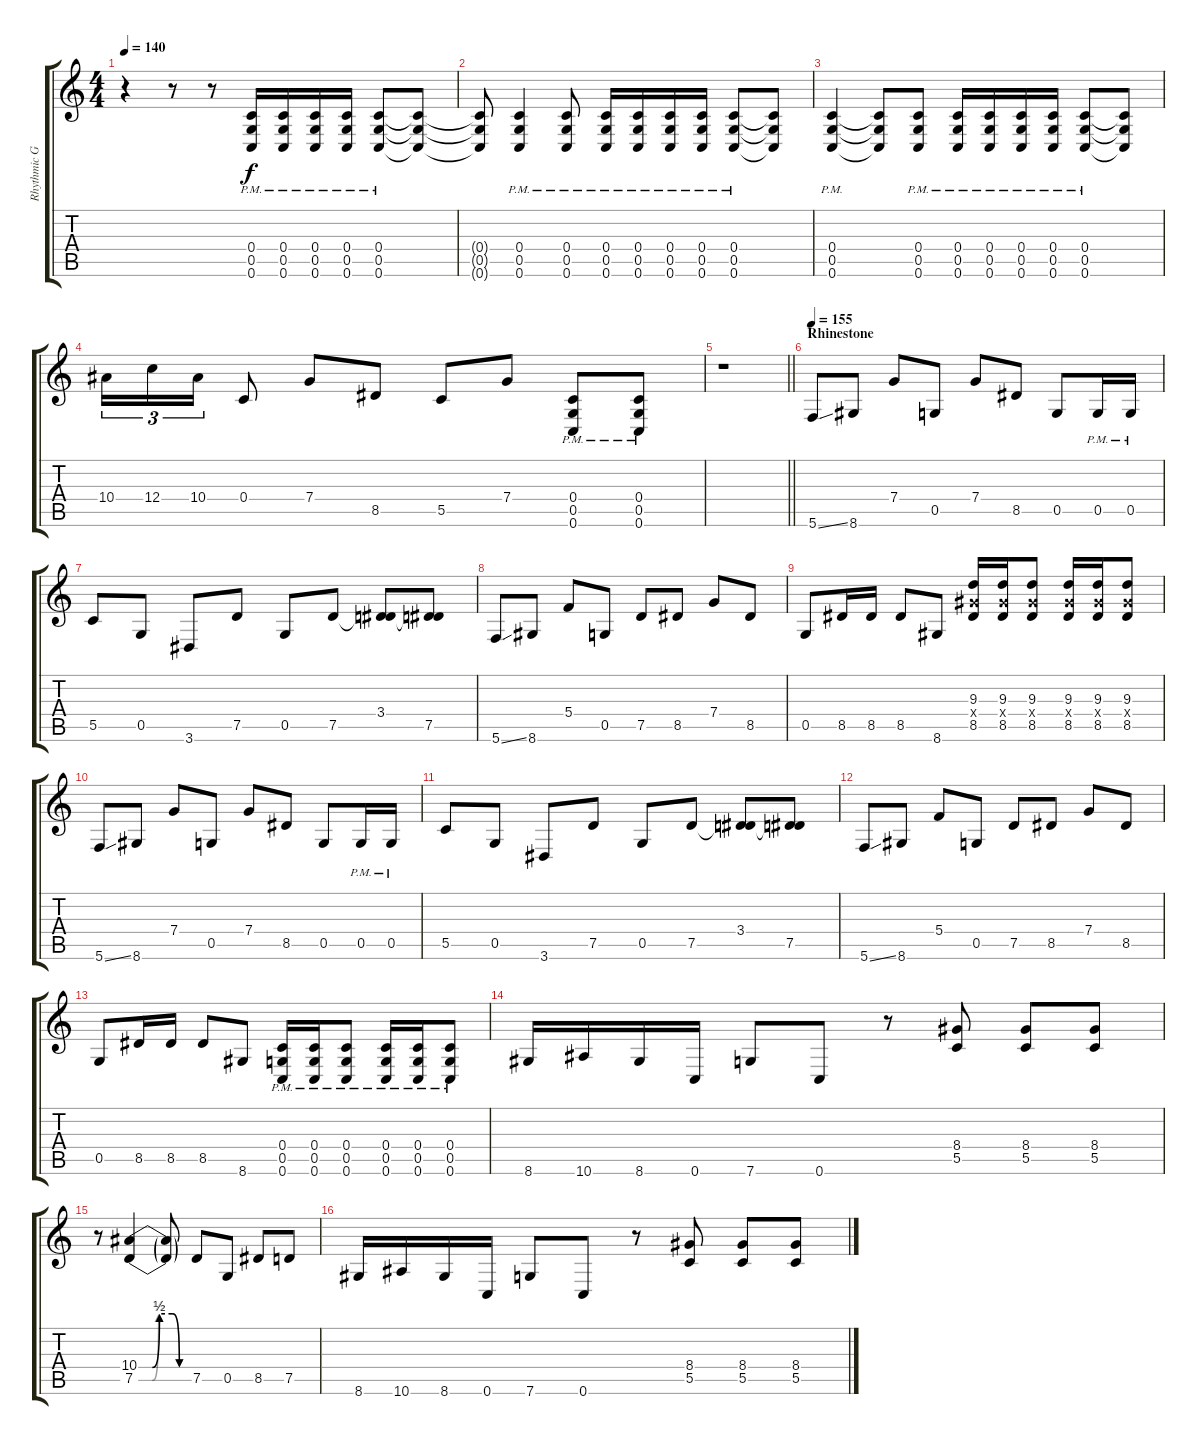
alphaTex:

\track ("Rhythmic Guitar (Drop C)" "Rhythmic G") {instrument distortionguitar}
\staff {score tabs}
\tuning (D4 A3 F3 C3 G2 C2) {hide}
\ts (4 4)
\tempo 140
\clef g2
\ks c
r.4{dy f} r.8 r.8 (0.4{pm} 0.5{pm} 0.6{pm}).16 (0.4{pm} 0.5{pm} 0.6{pm}).16 (0.4{pm} 0.5{pm} 0.6{pm}).16 (0.4{pm} 0.5{pm} 0.6{pm}).16 (0.4{pm} 0.5{pm} 0.6{pm}).8 (0.4{t} 0.5{t} 0.6{t}).8 |
(0.4{t} 0.5{t} 0.6{t}).8 (0.4{pm} 0.5{pm} 0.6{pm}).4 (0.4{pm} 0.5{pm} 0.6{pm}).8 (0.4{pm} 0.5{pm} 0.6{pm}).16 (0.4{pm} 0.5{pm} 0.6{pm}).16 (0.4{pm} 0.5{pm} 0.6{pm}).16 (0.4{pm} 0.5{pm} 0.6{pm}).16 (0.4{pm} 0.5{pm} 0.6{pm}).8 (0.4{t} 0.5{t} 0.6{t}).8 |
(0.4{pm} 0.5{pm} 0.6{pm}).4 (0.4{t} 0.5{t} 0.6{t}).8 (0.4{pm} 0.5{pm} 0.6{pm}).8 (0.4{pm} 0.5{pm} 0.6{pm}).16 (0.4{pm} 0.5{pm} 0.6{pm}).16 (0.4{pm} 0.5{pm} 0.6{pm}).16 (0.4{pm} 0.5{pm} 0.6{pm}).16 (0.4{pm} 0.5{pm} 0.6{pm}).8 (0.4{t} 0.5{t} 0.6{t}).8 |
10.4.16{tu (3 2)} 12.4.16{tu (3 2)} 10.4.16{tu (3 2)} 0.4.8 7.4.8 8.5.8 5.5.8 7.4.8 (0.4{pm} 0.5{pm} 0.6{pm}).8 (0.4{pm} 0.5{pm} 0.6{pm}).8 |
\barLineRight lightlight
r.1 |
\section ("" "Rhinestone")
\tempo 155
5.6{ss}.8 8.6.8 7.4.8 0.5.8 7.4.8 8.5.8 0.5.8 0.5{pm}.16 0.5{pm}.16 |
5.5.8 0.5.8 3.6.8 7.5.8 0.5.8 7.5.8 (3.4 7.5{t}).8 (3.4{t} 7.5).8 |
5.6{ss}.8 8.6.8 5.4.8 0.5.8 7.5.8 8.5.8 7.4.8 8.5.8 |
0.5.8 8.5.16 8.5.16 8.5.8 8.6.8 (9.3 8.4{x} 8.5).16 (9.3 8.4{x} 8.5).16 (9.3 8.4{x} 8.5).8 (9.3 8.4{x} 8.5).16 (9.3 8.4{x} 8.5).16 (9.3 8.4{x} 8.5).8 |
5.6{ss}.8 8.6.8 7.4.8 0.5.8 7.4.8 8.5.8 0.5.8 0.5{pm}.16 0.5{pm}.16 |
5.5.8 0.5.8 3.6.8 7.5.8 0.5.8 7.5.8 (3.4 7.5{t}).8 (3.4{t} 7.5).8 |
5.6{ss}.8 8.6.8 5.4.8 0.5.8 7.5.8 8.5.8 7.4.8 8.5.8 |
0.5.8 8.5.16 8.5.16 8.5.8 8.6.8 (0.4{pm} 0.5{pm} 0.6{pm}).16 (0.4{pm} 0.5{pm} 0.6{pm}).16 (0.4{pm} 0.5{pm} 0.6{pm}).8 (0.4{pm} 0.5{pm} 0.6{pm}).16 (0.4{pm} 0.5{pm} 0.6{pm}).16 (0.4{pm} 0.5{pm} 0.6{pm}).8 |
8.6.16{instrument overdrivenguitar} 10.6.16 8.6.16 0.6.16 7.6.8 0.6.8 r.8 (8.4 5.5).8 (8.4 5.5).8 (8.4 5.5).8 |
r.8 (10.4{be (custom 0 0 15 0 23 2 37 2 45 0 60 0)} 7.5{be (custom 0 0 15 0 22 2 37 2 45 0 60 0)}).4 (10.4{t} 7.5{t}).8 7.5.8 0.5.8 8.5.8 7.5.8 |
8.6.16{instrument distortionguitar} 10.6.16 8.6.16 0.6.16 7.6.8 0.6.8 r.8 (8.4 5.5).8 (8.4 5.5).8 (8.4 5.5).8
